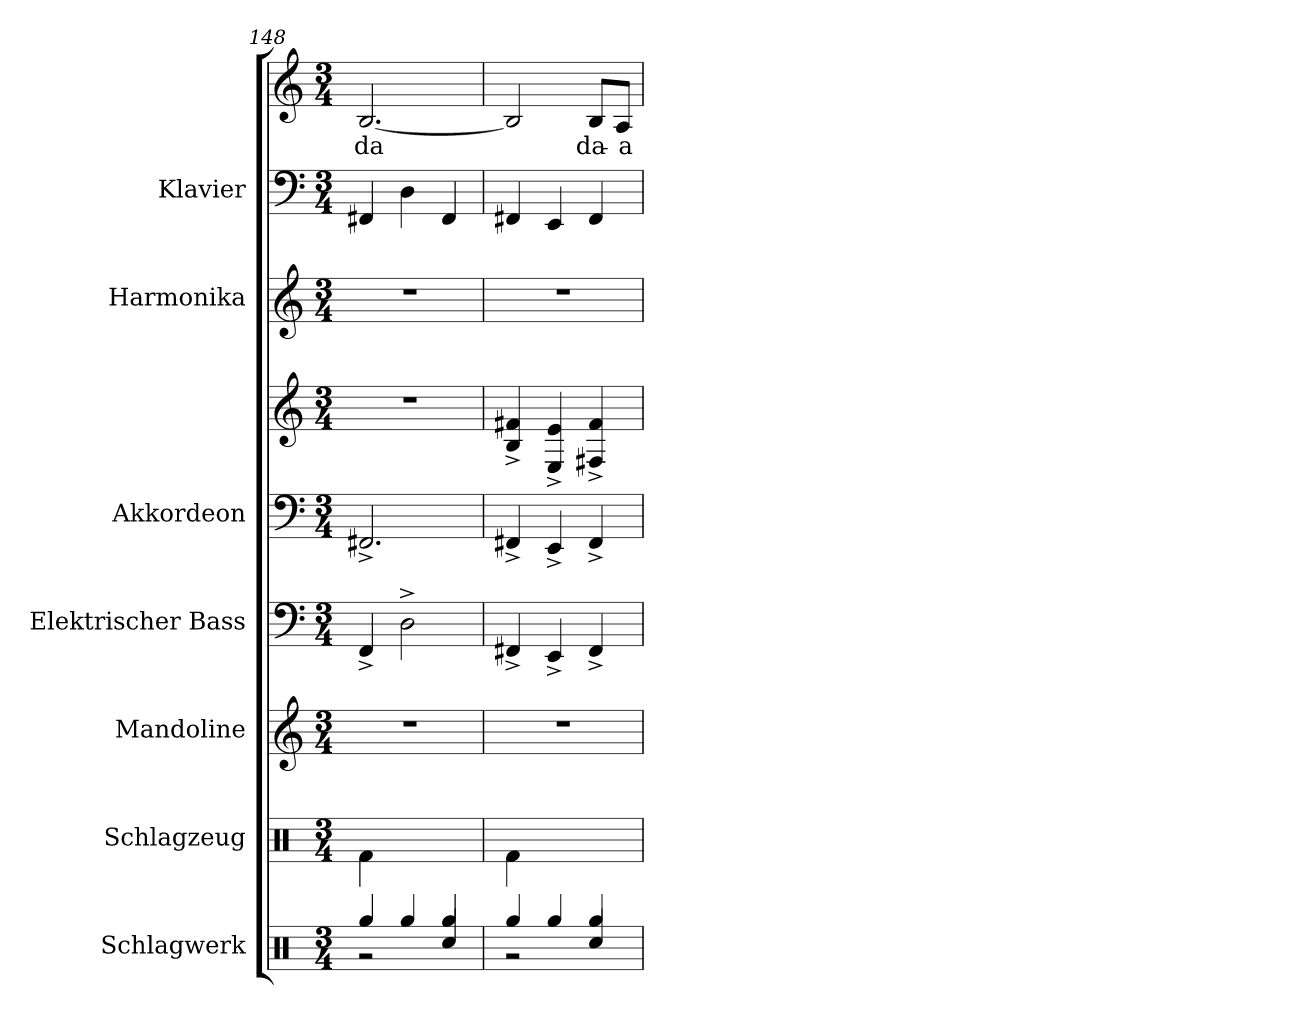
**kern	**kern	**kern	**kern	**kern	**kern	**kern	**kern	**kern	**text
*part7	*part6	*part5	*part4	*part3	*part3	*part2	*part1	*part1	*part1
*staff9	*staff8	*staff7	*staff6	*staff5	*staff4	*staff3	*staff2	*staff1	*staff1
*I"Schlagwerk	*I"Schlagzeug	*I"Mandoline	*I"Elektrischer Bass	*I"Akkordeon	*	*I"Harmonika	*I"Klavier	*	*
*I'Schlw.	*I'Schlgz.	*I'Mand.	*I'E-B.	*I'Akk.	*	*	*I'Klav.	*	*
*clefX	*clefX	*clefG2	*clefF4	*clefF4	*clefG2	*clefG2	*clefF4	*clefG2	*
*	*	*	*ITrd7c12	*	*	*	*	*	*
*k[]	*k[]	*k[]	*k[]	*k[]	*k[]	*k[]	*k[]	*k[]	*
*M3/4	*M3/4	*M3/4	*M3/4	*M3/4	*M3/4	*M3/4	*M3/4	*M3/4	*
=148	=148	=148	=148	=148	=148	=148	=148	=148	=148
*^	*^	*	*	*	*	*	*	*	*
!	!	!	!	!	!	!	!	!	!	!	!LO:LY:b
4Rgg/	2r	2.ryy	4Rf\	2.r	4FFF^/	2.FF#X^/	2.r	2.r	4FF#X/	[2.B/	-da
4Rgg/	.	.	2ryy	.	2DD^\	.	.	.	4D\	.	.
4Rgg/	4Rcc/	.	.	.	.	.	.	.	4FF#/	.	.
=149	=149	=149	=149	=149	=149	=149	=149	=149	=149	=149	=149
4Rgg/	2r	2.ryy	4Rf\	2.r	4FFF#X^/	4FF#X^/	4B/^ 4f#X/^	2.r	4FF#X/	2B/]	.
4Rgg/	.	.	2ryy	.	4EEE^/	4EE^/	4E/^ 4e/^	.	4EE/	.	.
!	!	!	!	!	!	!	!	!	!	!	!LO:LY:b
4Rgg/	4Rcc/	.	.	.	4FFF#^/	4FF#^/	4F#X/^ 4f#/^	.	4FF#/	8B/L	da-
!	!	!	!	!	!	!	!	!	!	!	!LO:LY:b
.	.	.	.	.	.	.	.	.	.	8A/J	-a-
*v	*v	*	*	*	*	*	*	*	*	*	*
*	*v	*v	*	*	*	*	*	*	*	*
=	=	=	=	=	=	=	=	=	=
*-	*-	*-	*-	*-	*-	*-	*-	*-	*-
